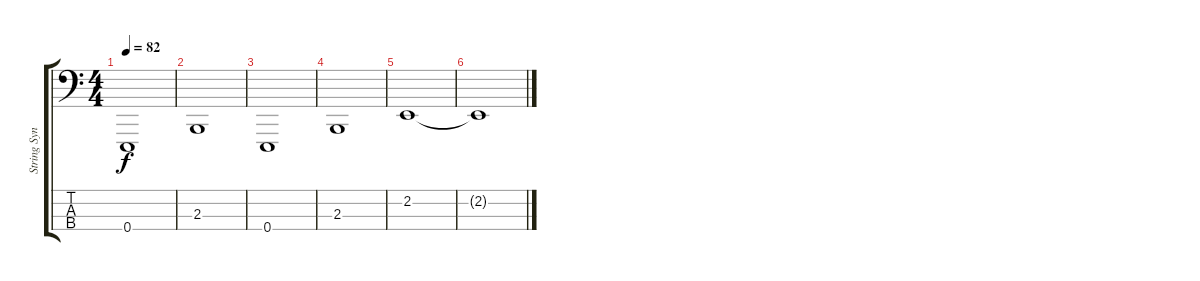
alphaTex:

\track ("String Synth. Bass" "String Syn") {instrument synthstrings2}
\staff {score tabs}
\tuning (G2 D2 A1 E1) {hide}
\ts (4 4)
\tempo 82
\clef f4
\ks c
0.4.1{dy f} |
2.3.1 |
0.4.1 |
2.3.1 |
2.2.1 |
2.2{t}.1
